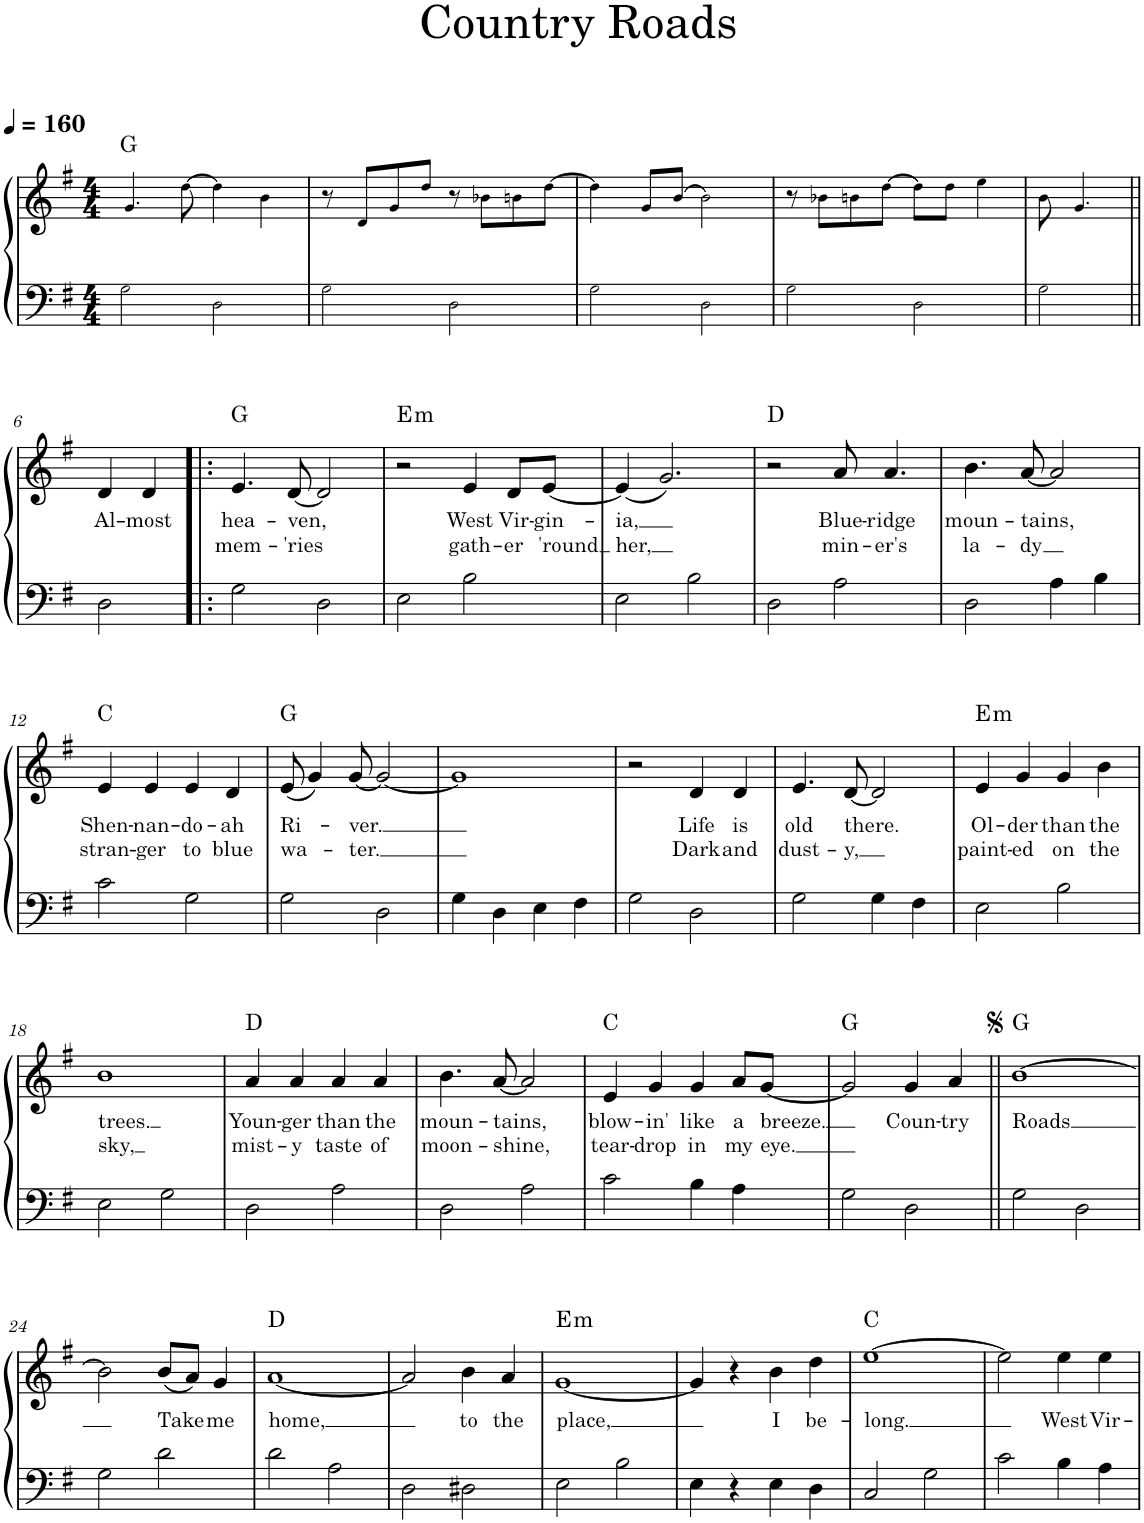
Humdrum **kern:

**kern	**kern	**text	**text	**harte
*part1	*part1	*part1	*part1	*part1
*staff2	*staff1	*staff1	*staff1	*
*I"Piano	*	*	*	*
*I'Pno.	*	*	*	*
*clefF4	*clefG2	*	*	*
*k[f#]	*k[f#]	*	*	*
*M4/4	*M4/4	*	*	*
*MM160	*MM160	*	*	*
=1	=1	=1	=1	=1
2G!\	4.g!/	.	.	G:maj
.	[8dd!\	.	.	.
2D!\	4dd!\]	.	.	.
.	4b!\	.	.	.
=2	=2	=2	=2	=2
2G!\	8r	.	.	.
.	8d!/L	.	.	.
.	8g!/	.	.	.
.	8dd!/J	.	.	.
2D!\	8r	.	.	.
.	8b-X!\L	.	.	.
.	8bn!\	.	.	.
.	[8dd!\J	.	.	.
=3	=3	=3	=3	=3
2G!\	4dd!\]	.	.	.
.	8g!/L	.	.	.
.	[8b!/J	.	.	.
2D!\	2b!\]	.	.	.
=4	=4	=4	=4	=4
2G!\	8r	.	.	.
.	8b-X!\L	.	.	.
.	8bn!\	.	.	.
.	[8dd!\J	.	.	.
2D!\	8dd!\L]	.	.	.
.	8dd!\J	.	.	.
.	4ee!\	.	.	.
=5	=5	=5	=5	=5
*M2/4	*M2/4	*	*	*
2G!\	8b!\	.	.	.
.	4.g!/	.	.	.
!!LO:LB:g=z
=6||	=6||	=6||	=6||	=6||
!	!	!LO:LY:b	!	!
2D\	4d/	Al-	.	.
!	!	!LO:LY:b	!	!
.	4d/	-most	.	.
=7!|:	=7!|:	=7!|:	=7!|:	=7!|:
*M4/4	*M4/4	*	*	*
!	!	!LO:LY:b	!LO:LY:b	!
2G\	4.e/	hea-	mem-	G:maj
!	!	!LO:LY:b	!LO:LY:b	!
.	[8d/	-ven,	-'ries	.
2D\	2d/]	.	.	.
=8	=8	=8	=8	=8
!	!	!	!	!LO:H:kt=m
2E\	2r	.	.	E:min
!	!	!LO:LY:b	!LO:LY:b	!
2B\	4e/	West	gath-	.
!	!	!LO:LY:b	!LO:LY:b	!
.	8d/L	Vir-	-er	.
!	!	!LO:LY:b	!LO:LY:b	!
.	[8e/J	-gin-	'round	.
=9	=9	=9	=9	=9
!	!	!LO:LY:b	!LO:LY:b	!
2E\	(4e/]	-ia,	her,	.
.	2.g/)	.	.	.
2B\	.	.	.	.
=10	=10	=10	=10	=10
2D\	2r	.	.	D:maj
!	!	!LO:LY:b	!LO:LY:b	!
2A\	8a/	Blue-	min-	.
!	!	!LO:LY:b	!LO:LY:b	!
.	4.a/	-ridge	-er's	.
=11	=11	=11	=11	=11
!	!	!LO:LY:b	!LO:LY:b	!
2D\	4.b\	moun-	la-	.
!	!	!LO:LY:b	!LO:LY:b	!
.	[8a/	-tains,	-dy	.
4A\	2a/]	.	.	.
4B\	.	.	.	.
!!LO:LB:g=z
=12	=12	=12	=12	=12
!	!	!LO:LY:b	!LO:LY:b	!
2c\	4e/	Shen-	stran-	C:maj
!	!	!LO:LY:b	!LO:LY:b	!
.	4e/	-nan-	-ger	.
!	!	!LO:LY:b	!LO:LY:b	!
2G\	4e/	-do-	to	.
!	!	!LO:LY:b	!LO:LY:b	!
.	4d/	-ah	blue	.
=13	=13	=13	=13	=13
!	!	!LO:LY:b	!LO:LY:b	!
2G\	(8e/	Ri-	wa-	G:maj
.	4g/)	.	.	.
!	!	!LO:LY:b	!LO:LY:b	!
.	[8g/	-ver.	-ter.	.
2D\	2g/_	.	.	.
=14	=14	=14	=14	=14
4G\	1g]	.	.	.
4D\	.	.	.	.
4E\	.	.	.	.
4F#\	.	.	.	.
=15	=15	=15	=15	=15
2G\	2r	.	.	.
!	!	!LO:LY:b	!LO:LY:b	!
2D\	4d/	Life	Dark	.
!	!	!LO:LY:b	!LO:LY:b	!
.	4d/	is	and	.
=16	=16	=16	=16	=16
!	!	!LO:LY:b	!LO:LY:b	!
2G\	4.e/	old	dust-	.
!	!	!LO:LY:b	!LO:LY:b	!
.	[8d/	there.	-y,	.
4G\	2d/]	.	.	.
4F#\	.	.	.	.
=17	=17	=17	=17	=17
!	!	!LO:LY:b	!LO:LY:b	!LO:H:kt=m
2E\	4e/	Ol-	paint-	E:min
!	!	!LO:LY:b	!LO:LY:b	!
.	4g/	-der	-ed	.
!	!	!LO:LY:b	!LO:LY:b	!
2B\	4g/	than	on	.
!	!	!LO:LY:b	!LO:LY:b	!
.	4b\	the	the	.
!!LO:LB:g=z
=18	=18	=18	=18	=18
!	!	!LO:LY:b	!LO:LY:b	!
2E\	1b	trees.	sky,	.
2G\	.	.	.	.
=19	=19	=19	=19	=19
!	!	!LO:LY:b	!LO:LY:b	!
2D\	4a/	Youn-	mist-	D:maj
!	!	!LO:LY:b	!LO:LY:b	!
.	4a/	-ger	-y	.
!	!	!LO:LY:b	!LO:LY:b	!
2A\	4a/	than	taste	.
!	!	!LO:LY:b	!LO:LY:b	!
.	4a/	the	of	.
=20	=20	=20	=20	=20
!	!	!LO:LY:b	!LO:LY:b	!
2D\	4.b\	moun-	moon-	.
!	!	!LO:LY:b	!LO:LY:b	!
.	[8a/	-tains,	-shine,	.
2A\	2a/]	.	.	.
=21	=21	=21	=21	=21
!	!	!LO:LY:b	!LO:LY:b	!
2c\	4e/	blow-	tear-	C:maj
!	!	!LO:LY:b	!LO:LY:b	!
.	4g/	-in'	-drop	.
!	!	!LO:LY:b	!LO:LY:b	!
4B\	4g/	like	in	.
!	!	!LO:LY:b	!LO:LY:b	!
4A\	8a/L	a	my	.
!	!	!LO:LY:b	!LO:LY:b	!
.	[8g/J	breeze.	eye.	.
=22	=22	=22	=22	=22
2G\	2g/]	.	.	G:maj
!	!	!LO:LY:b	!	!
2D\	4g/	Coun-	.	.
!	!	!LO:LY:b	!	!
.	4a/	-try	.	.
=23||	=23||	=23||	=23||	=23||
!	!	!LO:LY:b	!	!
2G\	[1b	Roads	.	G:maj
2D\	.	.	.	.
!!LO:LB:g=z
=24	=24	=24	=24	=24
2G\	2b\]	.	.	.
!	!	!LO:LY:b	!	!
2d\	(8b/L	Take	.	.
.	8a/J)	.	.	.
!	!	!LO:LY:b	!	!
.	4g/	me	.	.
=25	=25	=25	=25	=25
!	!	!LO:LY:b	!	!
2d\	[1a	home,	.	D:maj
2A\	.	.	.	.
=26	=26	=26	=26	=26
2D\	2a/]	.	.	.
!	!	!LO:LY:b	!	!
2D#X\	4b\	to	.	.
!	!	!LO:LY:b	!	!
.	4a/	the	.	.
=27	=27	=27	=27	=27
!	!	!LO:LY:b	!	!LO:H:kt=m
2E\	[1g	place,	.	E:min
2B\	.	.	.	.
=28	=28	=28	=28	=28
4E\	4g/]	.	.	.
4r	4r	.	.	.
!	!	!LO:LY:b	!	!
4E\	4b\	I	.	.
!	!	!LO:LY:b	!	!
4D\	4dd\	be-	.	.
=29	=29	=29	=29	=29
!	!	!LO:LY:b	!	!
2C/	[1ee	-long.	.	C:maj
2G\	.	.	.	.
=30	=30	=30	=30	=30
2c\	2ee\]	.	.	.
!	!	!LO:LY:b	!	!
4B\	4ee\	West	.	.
!	!	!LO:LY:b	!	!
4A\	4ee\	Vir-	.	.
=	=	=	=	=
*-	*-	*-	*-	*-
